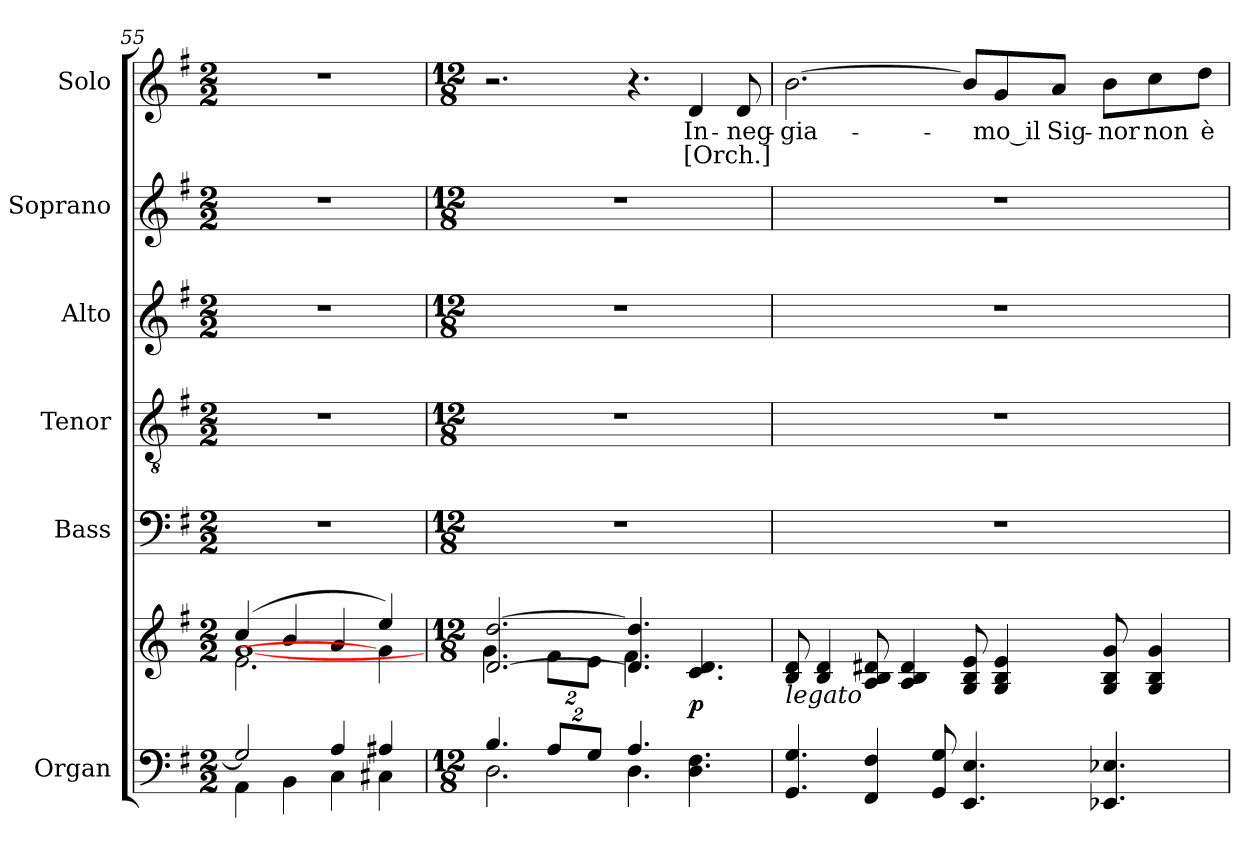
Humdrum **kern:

**kern	**kern	**dynam	**kern	**kern	**kern	**kern	**kern	**text	**text
*part6	*part6	*part6	*part5	*part4	*part3	*part2	*part1	*part1	*part1
*staff7	*staff6	*staff6/7	*staff5	*staff4	*staff3	*staff2	*staff1	*staff1	*staff1
*I"Organ	*	*	*I"Bass	*I"Tenor	*I"Alto	*I"Soprano	*I"Solo	*	*
*I'Org.	*	*	*I'B.	*I'T.	*I'A.	*I'S.	*I'Solo	*	*
*clefF4	*clefG2	*	*clefF4	*clefGv2	*clefG2	*clefG2	*clefG2	*	*
*	*	*	*	*ITrd7c12	*	*	*	*	*
*k[f#]	*k[f#]	*	*k[f#]	*k[f#]	*k[f#]	*k[f#]	*k[f#]	*	*
*G:	*G:	*	*G:	*G:	*G:	*G:	*G:	*	*
*M2/2	*M2/2	*	*M2/2	*M2/2	*M2/2	*M2/2	*M2/2	*	*
=55	=55	=55	=55	=55	=55	=55	=55	=55	=55
*^	*^	*	*	*	*	*	*	*	*
*	*	*	*^	*	*	*	*	*	*	*	*
2Gi/]	4AAi\	(4cci/	[<1gi	2.ei\	.	1r	1r	1r	1r	1r	.	.
.	4BBi\	4bi/	.	.	.	.	.	.	.	.	.	.
4Ai/	4Ci\	4ai/	.	.	.	.	.	.	.	.	.	.
4A#Xi/	4C#Xi\	4eei/)	.	4gi\]	.	.	.	.	.	.	.	.
*	*	*v	*v	*v	*	*	*	*	*	*	*	*
!!LO:PB:g=z
=56	=56	=56	=56	=56	=56	=56	=56	=56	=56	=56
*M12/8	*	*M12/8	*	*M12/8	*M12/8	*M12/8	*M12/8	*M12/8	*	*
*	*	*^	*	*	*	*	*	*	*	*
*	*	*	*^	*	*	*	*	*	*	*	*
!	!	!	!	!	!	!LO:N:vis=1	!LO:N:vis=1	!LO:N:vis=1	!LO:N:vis=1	!	!	!
*	*	*	*v	*v	*	*	*	*	*	*	*	*
4.Bi/	2.Di\	[>2.di/ [>2.ddi	4.gi\	.	1.r	1.r	1.r	1.r	2.r	.	.
*Xbrackettup	*	*	*Xbrackettup	*	*	*	*	*	*	*	*
16%3Ai/L	.	.	16%3f#i\L	.	.	.	.	.	.	.	.
16%3Gi/J	.	.	16%3ei\J	.	.	.	.	.	.	.	.
!	!	!	!	!	!	!	!	!	!	!LO:LY:a:color=#000000	!
4.Ai/	4.Di\	4.di/] 4.ddi]	4.f#i\	.	.	.	.	.	4.r	Santuzza	.
!	!	!	!	!	!	!	!	!	!	!LO:LY:b:color=#000000	!LO:LY:b:color=#000000
4.Di\ 4.F#i	4.ryy	4.ci/ 4.di	4.ryy	p	.	.	.	.	4di/	In-	[Orch.]
!	!	!	!	!	!	!	!	!	!	!LO:LY:b:color=#000000	!
.	.	.	.	.	.	.	.	.	8di/	-neg-	.
*v	*v	*	*	*	*	*	*	*	*	*	*
*	*v	*v	*	*	*	*	*	*	*	*
=57	=57	=57	=57	=57	=57	=57	=57	=57	=57
!	!	!	!LO:N:vis=1	!LO:N:vis=1	!LO:N:vis=1	!LO:N:vis=1	!	!	!
!	!LO:TX:b:i:t=legato	!	!	!	!	!	!	!	!
!	!	!	!	!	!	!	!	!LO:LY:b:color=#000000	!
4.GGi/ 4.Gi	8Bi/ 8di	.	1.r	1.r	1.r	1.r	[>2.bi\	-gia-	.
.	4Bi/ 4di	.	.	.	.	.	.	.	.
4FF#i/ 4F#i	8Ai/ 8Bi 8d#Xi	.	.	.	.	.	.	.	.
.	4Ai/ 4Bi 4d#i	.	.	.	.	.	.	.	.
8GGi/ 8Gi	.	.	.	.	.	.	.	.	.
4.EEi/ 4.Ei	8Gi/ 8Bi 8ei	.	.	.	.	.	8bi/L]	.	.
!	!	!	!	!	!	!	!	!LO:LY:b:color=#000000	!
.	4Gi/ 4Bi 4ei	.	.	.	.	.	8gi/	-mo_il	.
!	!	!	!	!	!	!	!	!LO:LY:b:color=#000000	!
.	.	.	.	.	.	.	8ai/J	Sig-	.
!	!	!	!	!	!	!	!	!LO:LY:b:color=#000000	!
4.EE-Xi/ 4.E-Xi	8Gi/ 8Bi 8gi	.	.	.	.	.	8bi\L	-nor	.
!	!	!	!	!	!	!	!	!LO:LY:b:color=#000000	!
.	4Gi/ 4Bi 4gi	.	.	.	.	.	8cci\	non	.
!	!	!	!	!	!	!	!	!LO:LY:b:color=#000000	!
.	.	.	.	.	.	.	8ddi\J	è	.
=	=	=	=	=	=	=	=	=	=
*-	*-	*-	*-	*-	*-	*-	*-	*-	*-
